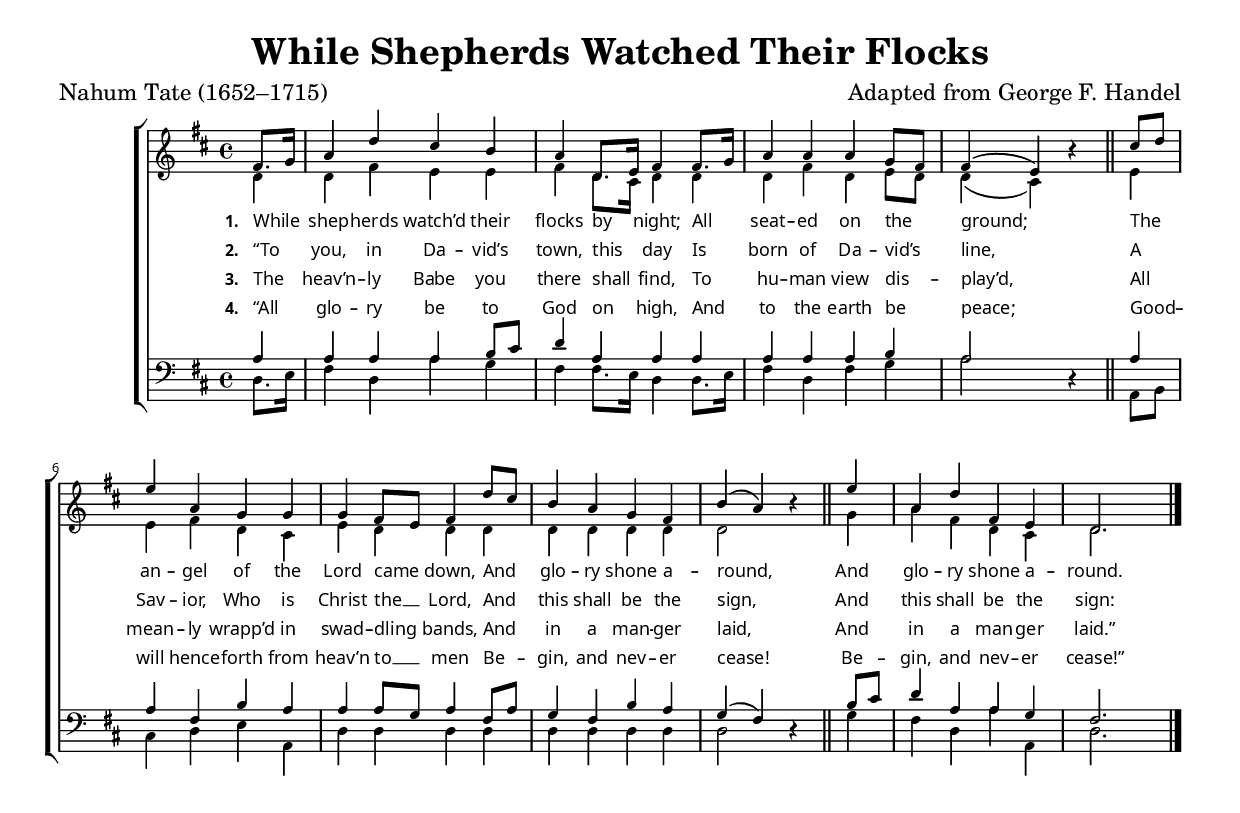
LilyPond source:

\version "2.14.2"
\include "util.ly"
\header {
    title = "While Shepherds Watched Their Flocks"
    poet = "Nahum Tate (1652–1715)"
    composer = "Adapted from George F. Handel"
  }

global = {
  \key d \major
  \time 4/4
  \autoBeamOff
  %\override DynamicLineSpanner #'staff-padding = #0.0
  %\override DynamicLineSpanner #'Y-extent = #'(-1 . 1)
}

sopMusic = \relative c' {
  \partial 4 fis8.[ g16] |
  a4 d cis b |
  a d,8.[ e16] fis4 fis8.[ g16] |
  a4 a a g8[ fis] |
  
  \partial 4*3 fis4( e) b'\rest \bar "||"
  \partial 4 cis8[ d] | \break
  e4 a, \bar"" g g |
  g fis8[ e] fis4 d'8[ cis] |
  
  b4 a g fis |
  \partial 4*3 b( a) b\rest \bar "||"
  \partial 4 e |
  a, d fis, e |
  \partial 4*3 d2. \bar "|."
}
sopWords = \lyricmode {
  
}

altoMusic = \relative c' {
  d4 |
  d4 fis e e |
  fis d8.[ cis16] d4 d |
  d fis d e8[ d] |
  
  d4( cis) s |
  e |
  e fis d cis |
  e d d d |
  
  d d d d |
  d2 s4 |
  g |
  a fis d4 cis |
  d2. \bar "|."
}
altoWords = \lyricmode {
  \dropLyricsXI
  \set stanza = #"1. "
  While shep -- herds watch’d their flocks by night;
    All seat -- ed on the ground;
  The an -- gel of the Lord came down,
    And glo -- ry shone a -- round,
    And glo -- ry shone a -- round.
}
altoWordsII = \lyricmode {
  \dropLyricsXI
  \set stanza = #"2. "
  “To you, in Da -- vid’s town, this day
    Is born of Da -- vid’s line,
  A Sav -- ior, Who is Christ the __ Lord,
    And this shall be the sign,
    And this shall be the sign:
}
altoWordsIII = \lyricmode {
  \dropLyricsXI
  \set stanza = #"3. "
  The heav’n -- ly Babe you there shall find,
    To hu -- man view dis -- play’d,
  All mean -- ly wrapp’d in swad -- dling bands,
    And in a man -- ger laid,
    And in a man -- ger laid.”
}
altoWordsIV = \lyricmode {
  \dropLyricsXI
  \set stanza = #"4. "
  “All glo -- ry be to God on high,
    And to the earth be peace;
  Good -- will hence -- forth from heav’n to __ men
    Be -- gin, and nev -- er cease!
    Be -- gin, and nev -- er cease!”
}

tenorMusic = \relative c' {
  a4 |
  a a a b8[ cis] |
  d4 a a a |
  a a a b |
  
  a2 s4 |
  a |
  a fis b a |
  a a8[ g] a4 fis8[ a] |
  
  g4 fis b a |
  g( fis) s |
  b8[ cis] |
  d4 a a g |
  fis2. \bar "|."
}
tenorWords = \lyricmode {

}

bassMusic = \relative c {
  d8.[ e16] |
  fis4 d a' g |
  fis fis8.[ e16] d4 d8.[ e16] |
  fis4 d fis g |
  
  a2 d,4\rest |
  a8[ b] |
  cis4 d e a, |
  d d d d |
  
  d d d d |
  d2 d4\rest |
  g4 |
  fis d a'4 a, |
  d2. \bar "|."
}
bassWords = \lyricmode {

}

\score {
  <<
   \new ChoirStaff <<
%    \new Lyrics = sopranos \with { \override VerticalAxisGroup #'nonstaff-relatedstaff-spacing = #'((basic-distance . 1)) }
    \new Staff = women <<
      \new Voice = "sopranos" { \voiceOne << \global \sopMusic >> }
      \new Voice = "altos" { \voiceTwo << \global \altoMusic >> }
    >>
    \new Lyrics \with { alignAboveContext = #"women" \override VerticalAxisGroup #'nonstaff-relatedstaff-spacing = #'((basic-distance . 1))} \lyricsto "sopranos" \sopWords
    \new Lyrics = "altosIV"  \with { alignBelowContext = #"women" } \lyricsto "sopranos" \altoWordsIV
    \new Lyrics = "altosIII"  \with { alignBelowContext = #"women" } \lyricsto "sopranos" \altoWordsIII
    \new Lyrics = "altosII"  \with { alignBelowContext = #"women" } \lyricsto "sopranos" \altoWordsII
    \new Lyrics = "altos"  \with { alignBelowContext = #"women" \override VerticalAxisGroup #'nonstaff-relatedstaff-spacing = #'((padding . -0.9)) } \lyricsto "sopranos" \altoWords
   \new Staff = men <<
      \clef bass
      \new Voice = "tenors" { \voiceOne << \global \tenorMusic >> }
      \new Voice = "basses" { \voiceTwo << \global \bassMusic >> }
    >>
    \new Lyrics \with { alignAboveContext = #"men" \override VerticalAxisGroup #'nonstaff-relatedstaff-spacing = #'((basic-distance . 1)) } \lyricsto "tenors" \tenorWords
    \new Lyrics \with { alignBelowContext = #"men" \override VerticalAxisGroup #'nonstaff-relatedstaff-spacing = #'((basic-distance . 1)) } \lyricsto "basses" \bassWords
  >>
%    \new PianoStaff << \new Staff { \new Voice { \pianoRH } } \new Staff { \clef "bass" \pianoLH } >>
  >>
  \layout {
    %#(layout-set-staff-size 14.6)
    #(define fonts (make-pango-font-tree "GoudyOlSt BT" "Garamond Premier Pro" "Garamond Premier Pro" (/ 14 20)))
    \context {
      \Score
      \override SpacingSpanner #'base-shortest-duration = #(ly:make-moment 1 4)
      \override SpacingSpanner #'common-shortest-duration = #(ly:make-moment 1 4)
    }
  }
  
  \midi {
    \tempo 4 = 95
    \set Staff.midiInstrument = "flute"
  
    \context {
      \Voice
      \remove "Dynamic_performer"
    }
  }
}
